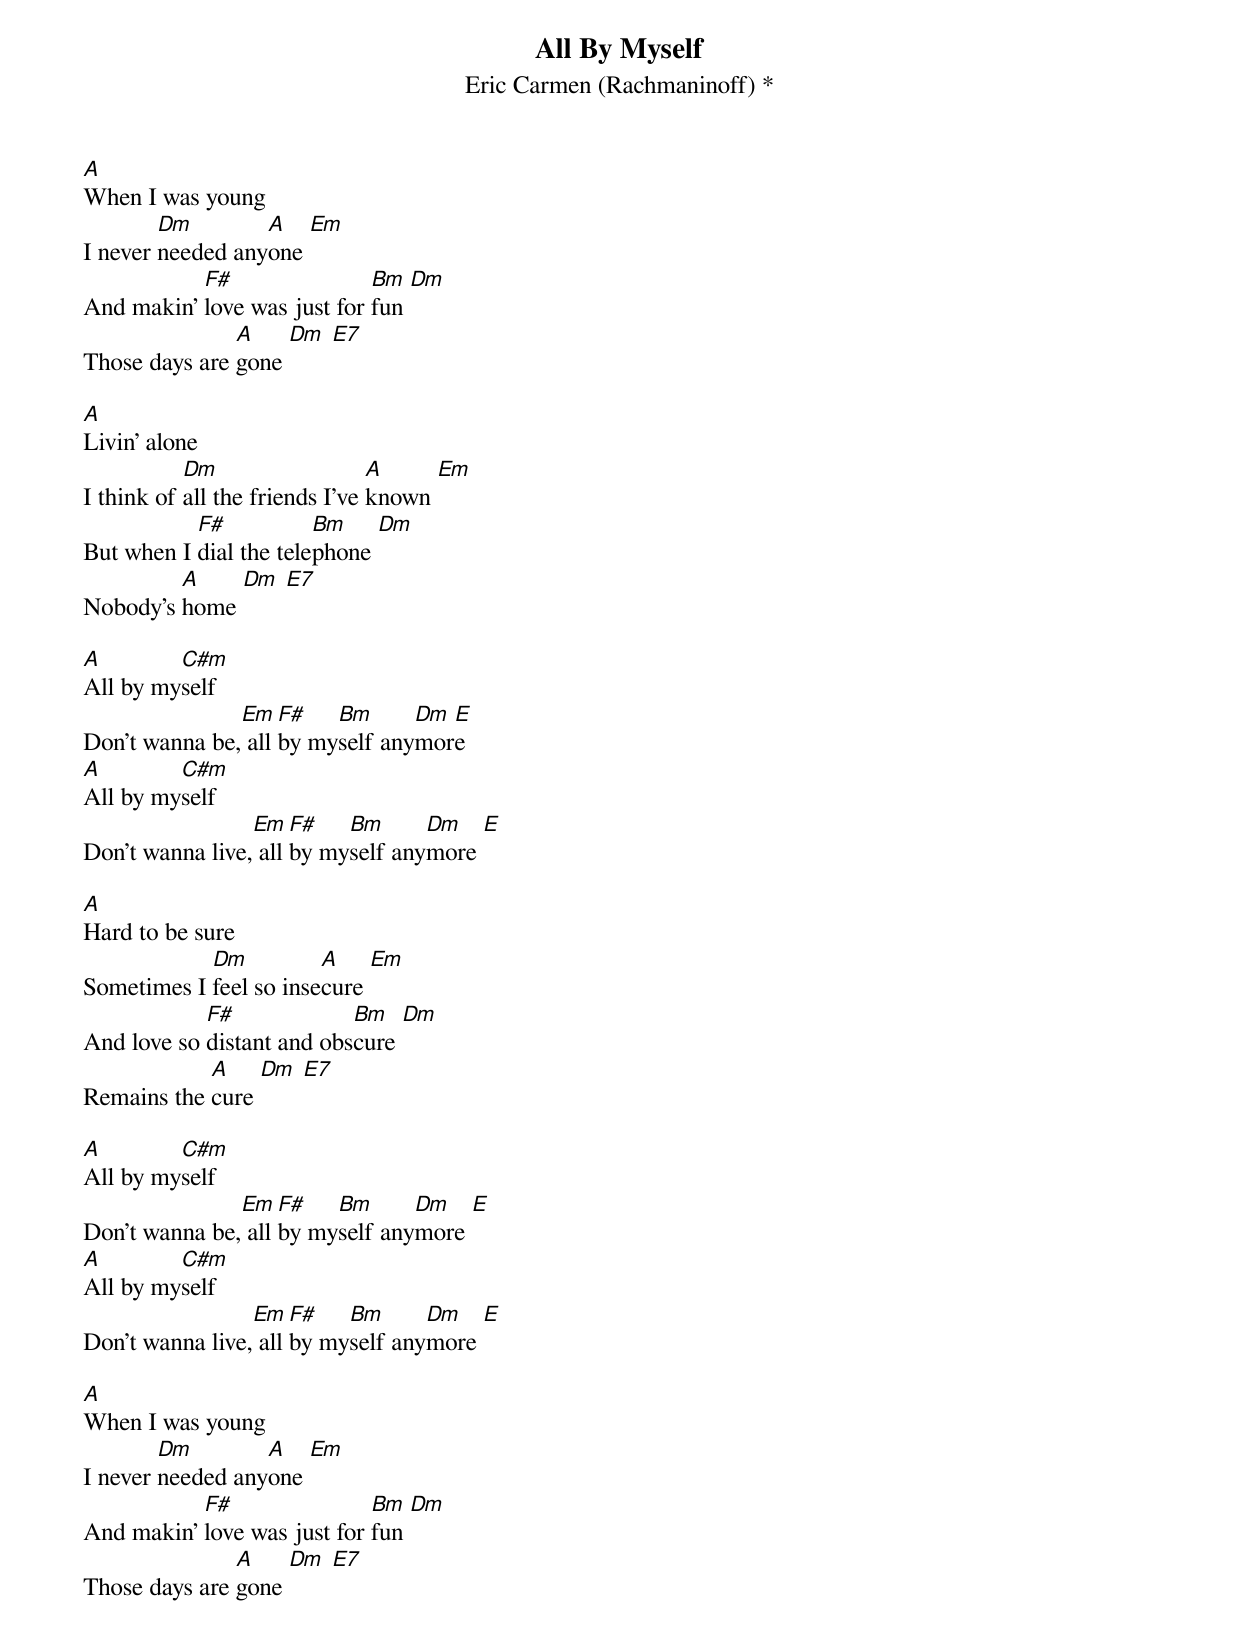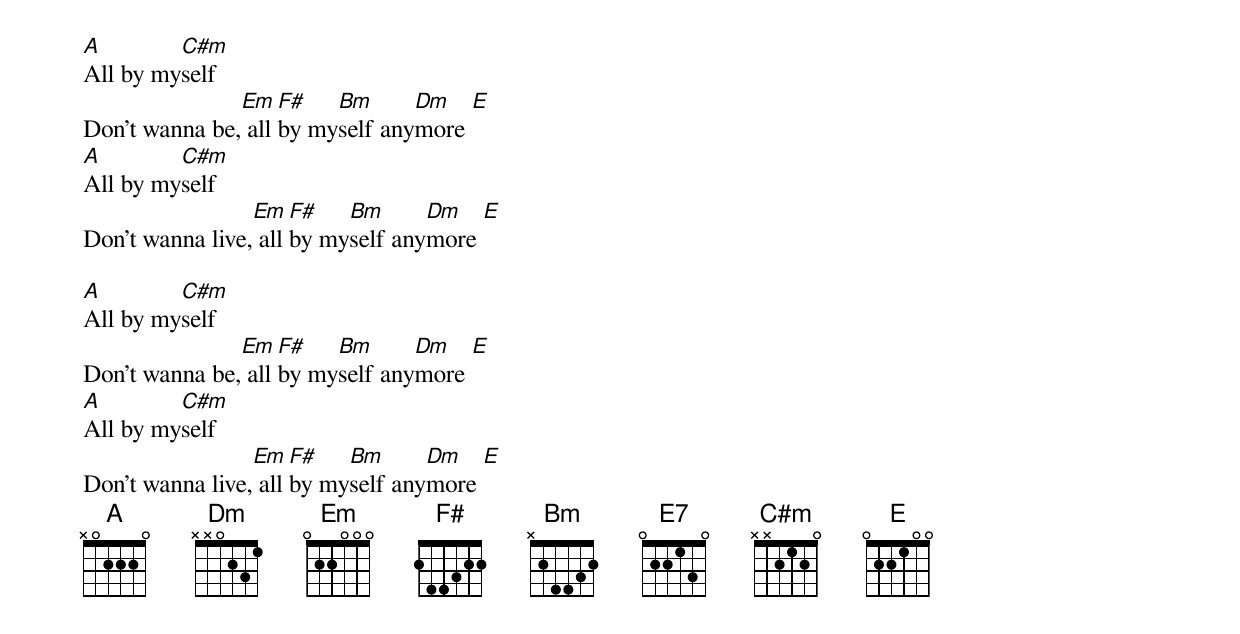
{title: All By Myself}
{subtitle: Eric Carmen (Rachmaninoff) *}

[A]When I was young
I never [Dm]needed any[A]one [Em]
And makin' [F#]love was just for [Bm]fun [Dm]
Those days are [A]gone [Dm] [E7]

[A]Livin' alone
I think of [Dm]all the friends I've [A]known [Em]
But when I [F#]dial the tele[Bm]phone [Dm]
Nobody's [A]home [Dm] [E7]

[A]All by my[C#m]self
Don't wanna be,[Em] all [F#]by my[Bm]self any[Dm]mor[E]e
[A]All by my[C#m]self
Don't wanna live,[Em] all [F#]by my[Bm]self any[Dm]more [E]

[A]Hard to be sure
Sometimes I [Dm]feel so inse[A]cure [Em]
And love so [F#]distant and obs[Bm]cure [Dm]
Remains the [A]cure [Dm] [E7]

[A]All by my[C#m]self
Don't wanna be,[Em] all [F#]by my[Bm]self any[Dm]more [E]
[A]All by my[C#m]self
Don't wanna live,[Em] all [F#]by my[Bm]self any[Dm]more [E]

[A]When I was young
I never [Dm]needed any[A]one [Em]
And makin' [F#]love was just for [Bm]fun [Dm]
Those days are [A]gone [Dm] [E7]

[A]All by my[C#m]self
Don't wanna be,[Em] all [F#]by my[Bm]self any[Dm]more [E]
[A]All by my[C#m]self
Don't wanna live,[Em] all [F#]by my[Bm]self any[Dm]more [E]

[A]All by my[C#m]self
Don't wanna be,[Em] all [F#]by my[Bm]self any[Dm]more [E]
[A]All by my[C#m]self
Don't wanna live,[Em] all [F#]by my[Bm]self any[Dm]more [E]
